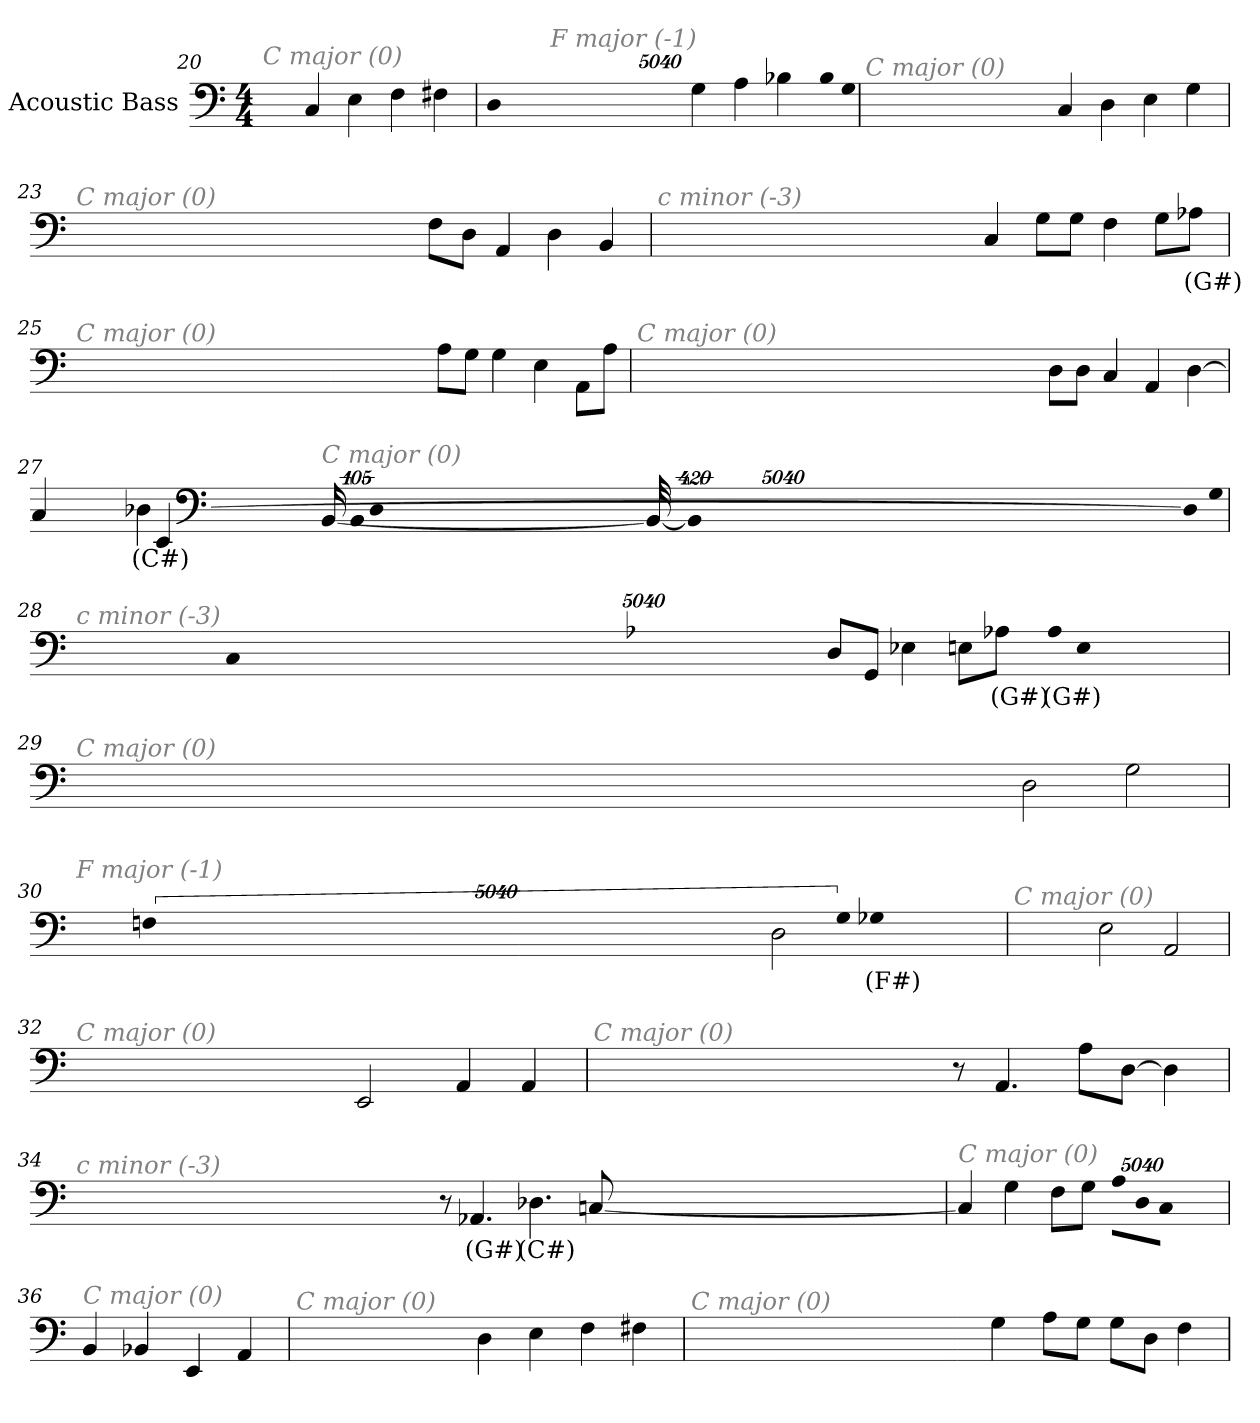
**kern	**text
*part1	*part1
*staff1	*staff1
*I"Acoustic Bass	*
*clefF4	*
*ITrd7c12	*
*k[]	*
*C:	*
*M4/4	*
=20	=20
!LO:TX:i:color=#808080:t=C major (0)	!
4CC	.
4EE	.
4FF	.
4FF#X	.
=21	=21
!LO:TX:i:color=#808080:t=F major (-1)	!
4GG	.
4AA	.
4BB-X	.
!LO:N:vis=8	!
40320%3347BB-L	.
!LO:N:vis=8	!
40320%3347GG	.
!LO:N:vis=8	!
40320%3347DDJ	.
=22	=22
!LO:TX:i:color=#808080:t=C major (0)	!
4CC	.
4DD	.
4EE	.
4GG	.
=23	=23
!LO:TX:i:color=#808080:t=C major (0)	!
8FFL	.
8DDJ	.
4AAA	.
4DD	.
4BBB	.
=24	=24
!LO:TX:i:color=#808080:t=c minor (-3)	!
4CC	.
8GGL	.
8GGJ	.
4FF	.
8GGL	.
8AA-XiJ	(G#)
=25	=25
!LO:TX:i:color=#808080:t=C major (0)	!
8AAL	.
8GGJ	.
4GG	.
4EE	.
8AAAL	.
8AAJ	.
=26	=26
!LO:TX:i:color=#808080:t=C major (0)	!
8DDL	.
8DDJ	.
4CC	.
4AAA	.
[4DD	.
=27	=27
!LO:TX:i:color=#808080:t=C major (0)	!
!LO:N:vis=8	!
40320%3347DDL]	.
!LO:N:vis=8	!
40320%3347GG	.
!LO:N:vis=8	!
40320%3347DDJ	.
!LO:N:vis=1024	!
[13440%13BBBL	.
16BBBL_	.
32BBBL_	.
!LO:N:vis=1024%31	!
13440%407BBBL]	.
8EEEJ	.
4CC	.
4DD-Xi	(C#)
=28	=28
!LO:TX:i:color=#808080:t=c minor (-3)	!
8DDL	.
8GGGJ	.
4EE-X	.
8EEnL	.
8AA-XiJ	(G#)
!LO:N:vis=8	!
40320%3347AA-XiL	(G#)
!LO:N:vis=8	!
40320%3347EE	.
!LO:N:vis=8	!
40320%3347CCJ	.
=29	=29
!LO:TX:i:color=#808080:t=C major (0)	!
2DD	.
2GG	.
=30	=30
!LO:TX:i:color=#808080:t=F major (-1)	!
2DD	.
!LO:N:vis=4	!
20160%3347GG	.
!LO:N:vis=4	!
20160%3347GG-Xi	(F#)
!LO:N:vis=4	!
20160%3347FFn	.
=31	=31
!LO:TX:i:color=#808080:t=C major (0)	!
2EE	.
2AAA	.
=32	=32
!LO:TX:i:color=#808080:t=C major (0)	!
2EEE	.
4AAA	.
4AAA	.
=33	=33
!LO:TX:i:color=#808080:t=C major (0)	!
8r	.
4.AAA	.
8AAL	.
[8DDJ	.
4DD]	.
=34	=34
!LO:TX:i:color=#808080:t=c minor (-3)	!
8r	.
4.AAA-Xi	(G#)
4.DD-Xi	(C#)
[8CCn	.
=35	=35
!LO:TX:i:color=#808080:t=C major (0)	!
4CC]	.
4GG	.
8FFL	.
8GGJ	.
!LO:N:vis=8	!
40320%3347AAL	.
!LO:N:vis=8	!
40320%3347DD	.
!LO:N:vis=8	!
40320%3347CCJ	.
=36	=36
!LO:TX:i:color=#808080:t=C major (0)	!
4BBB	.
4BBB-X	.
4EEE	.
4AAA	.
=37	=37
!LO:TX:i:color=#808080:t=C major (0)	!
4DD	.
4EE	.
4FF	.
4FF#X	.
=38	=38
!LO:TX:i:color=#808080:t=C major (0)	!
4GG	.
8AAL	.
8GGJ	.
8GGL	.
8DDJ	.
4FF	.
=	=
*-	*-
